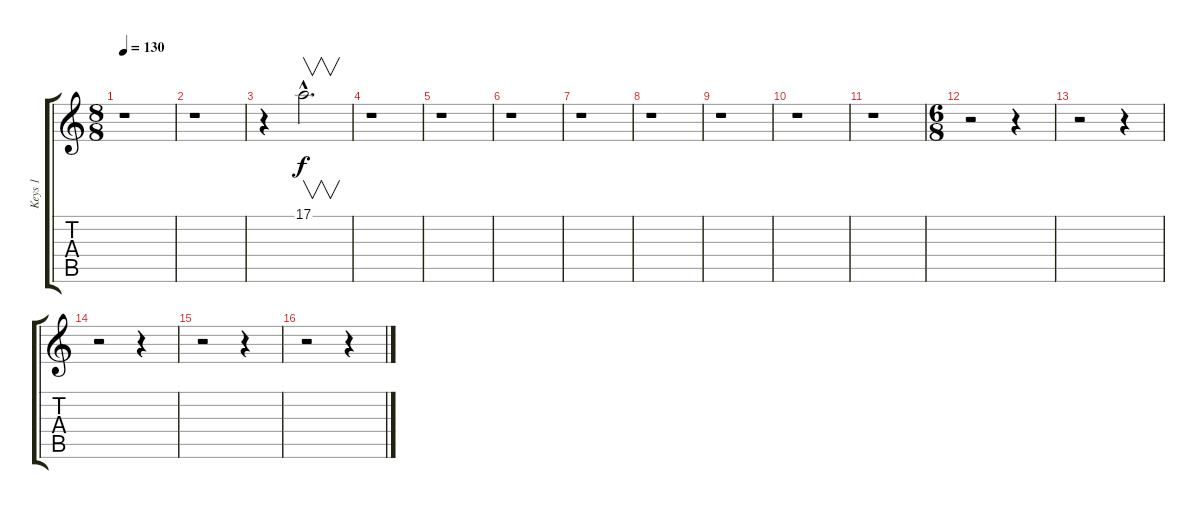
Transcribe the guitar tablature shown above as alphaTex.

\track ("Keys 1" "Keys 1") {instrument synthstrings1}
\staff {score tabs}
\tuning (E4 B3 G3 D3 A2 E2) {hide}
\ts (8 8)
\tempo 130
\clef g2
\ks c
r.1{dy f} |
r.1 |
r.4 17.1{hac}.2{v d} |
r.1 |
r.1 |
r.1 |
r.1 |
r.1 |
r.1 |
r.1 |
r.1 |
\ts (6 8)
r.2 r.4 |
r.2 r.4 |
r.2 r.4 |
r.2 r.4 |
r.2 r.4
